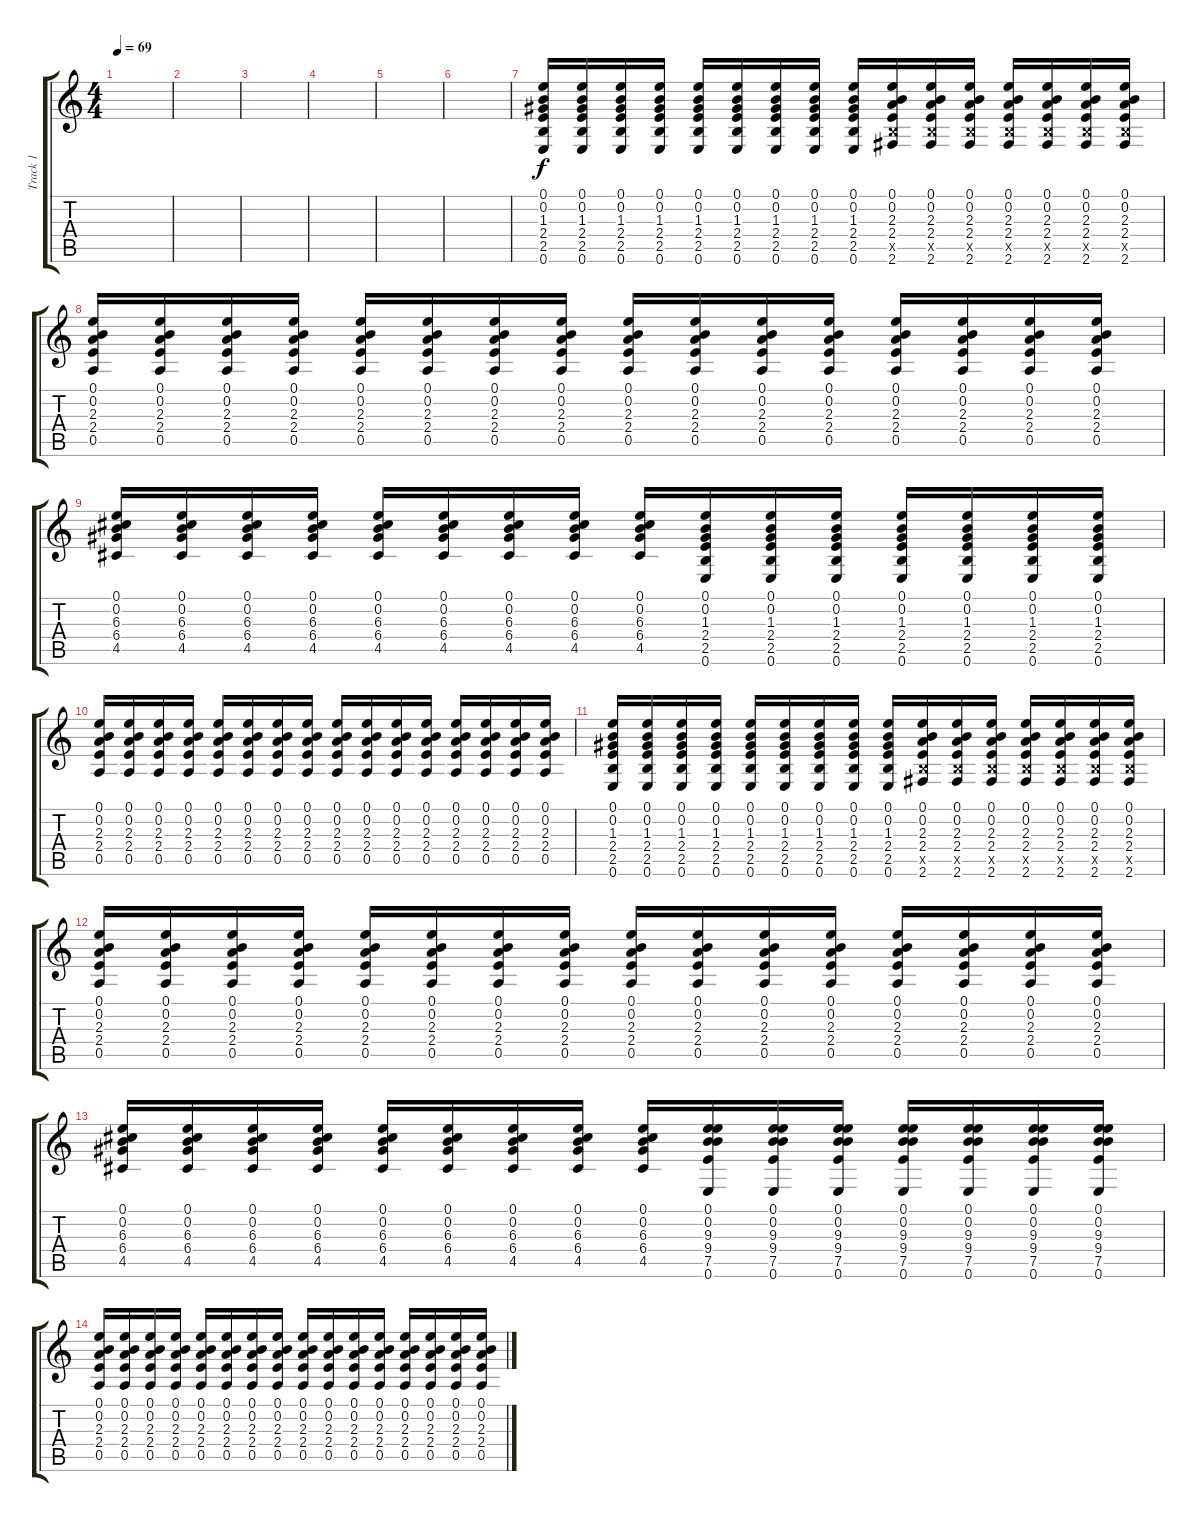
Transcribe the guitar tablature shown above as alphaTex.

\track ("Track 1" "Track 1") {instrument overdrivenguitar}
\staff {score tabs}
\tuning (E4 B3 G3 D3 A2 E2) {hide}
\ts (4 4)
\tempo 69
\clef g2
\ks c
|
|
|
|
|
|
(0.1 0.2 1.3 2.4 2.5 0.6).16 (0.1 0.2 1.3 2.4 2.5 0.6).16 (0.1 0.2 1.3 2.4 2.5 0.6).16 (0.1 0.2 1.3 2.4 2.5 0.6).16 (0.1 0.2 1.3 2.4 2.5 0.6).16 (0.1 0.2 1.3 2.4 2.5 0.6).16 (0.1 0.2 1.3 2.4 2.5 0.6).16 (0.1 0.2 1.3 2.4 2.5 0.6).16 (0.1 0.2 1.3 2.4 2.5 0.6).16 (0.1 0.2 2.3 2.4 2.5{x} 2.6).16 (0.1 0.2 2.3 2.4 2.5{x} 2.6).16 (0.1 0.2 2.3 2.4 2.5{x} 2.6).16 (0.1 0.2 2.3 2.4 2.5{x} 2.6).16 (0.1 0.2 2.3 2.4 2.5{x} 2.6).16 (0.1 0.2 2.3 2.4 2.5{x} 2.6).16 (0.1 0.2 2.3 2.4 2.5{x} 2.6).16 |
(0.1 0.2 2.3 2.4 0.5).16 (0.1 0.2 2.3 2.4 0.5).16 (0.1 0.2 2.3 2.4 0.5).16 (0.1 0.2 2.3 2.4 0.5).16 (0.1 0.2 2.3 2.4 0.5).16 (0.1 0.2 2.3 2.4 0.5).16 (0.1 0.2 2.3 2.4 0.5).16 (0.1 0.2 2.3 2.4 0.5).16 (0.1 0.2 2.3 2.4 0.5).16 (0.1 0.2 2.3 2.4 0.5).16 (0.1 0.2 2.3 2.4 0.5).16 (0.1 0.2 2.3 2.4 0.5).16 (0.1 0.2 2.3 2.4 0.5).16 (0.1 0.2 2.3 2.4 0.5).16 (0.1 0.2 2.3 2.4 0.5).16 (0.1 0.2 2.3 2.4 0.5).16 |
(0.1 0.2 6.3 6.4 4.5).16 (0.1 0.2 6.3 6.4 4.5).16 (0.1 0.2 6.3 6.4 4.5).16 (0.1 0.2 6.3 6.4 4.5).16 (0.1 0.2 6.3 6.4 4.5).16 (0.1 0.2 6.3 6.4 4.5).16 (0.1 0.2 6.3 6.4 4.5).16 (0.1 0.2 6.3 6.4 4.5).16 (0.1 0.2 6.3 6.4 4.5).16 (0.1 0.2 1.3 2.4 2.5 0.6).16 (0.1 0.2 1.3 2.4 2.5 0.6).16 (0.1 0.2 1.3 2.4 2.5 0.6).16 (0.1 0.2 1.3 2.4 2.5 0.6).16 (0.1 0.2 1.3 2.4 2.5 0.6).16 (0.1 0.2 1.3 2.4 2.5 0.6).16 (0.1 0.2 1.3 2.4 2.5 0.6).16 |
(0.1 0.2 2.3 2.4 0.5).16 (0.1 0.2 2.3 2.4 0.5).16 (0.1 0.2 2.3 2.4 0.5).16 (0.1 0.2 2.3 2.4 0.5).16 (0.1 0.2 2.3 2.4 0.5).16 (0.1 0.2 2.3 2.4 0.5).16 (0.1 0.2 2.3 2.4 0.5).16 (0.1 0.2 2.3 2.4 0.5).16 (0.1 0.2 2.3 2.4 0.5).16 (0.1 0.2 2.3 2.4 0.5).16 (0.1 0.2 2.3 2.4 0.5).16 (0.1 0.2 2.3 2.4 0.5).16 (0.1 0.2 2.3 2.4 0.5).16 (0.1 0.2 2.3 2.4 0.5).16 (0.1 0.2 2.3 2.4 0.5).16 (0.1 0.2 2.3 2.4 0.5).16 |
(0.1 0.2 1.3 2.4 2.5 0.6).16 (0.1 0.2 1.3 2.4 2.5 0.6).16 (0.1 0.2 1.3 2.4 2.5 0.6).16 (0.1 0.2 1.3 2.4 2.5 0.6).16 (0.1 0.2 1.3 2.4 2.5 0.6).16 (0.1 0.2 1.3 2.4 2.5 0.6).16 (0.1 0.2 1.3 2.4 2.5 0.6).16 (0.1 0.2 1.3 2.4 2.5 0.6).16 (0.1 0.2 1.3 2.4 2.5 0.6).16 (0.1 0.2 2.3 2.4 2.5{x} 2.6).16 (0.1 0.2 2.3 2.4 2.5{x} 2.6).16 (0.1 0.2 2.3 2.4 2.5{x} 2.6).16 (0.1 0.2 2.3 2.4 2.5{x} 2.6).16 (0.1 0.2 2.3 2.4 2.5{x} 2.6).16 (0.1 0.2 2.3 2.4 2.5{x} 2.6).16 (0.1 0.2 2.3 2.4 2.5{x} 2.6).16 |
(0.1 0.2 2.3 2.4 0.5).16 (0.1 0.2 2.3 2.4 0.5).16 (0.1 0.2 2.3 2.4 0.5).16 (0.1 0.2 2.3 2.4 0.5).16 (0.1 0.2 2.3 2.4 0.5).16 (0.1 0.2 2.3 2.4 0.5).16 (0.1 0.2 2.3 2.4 0.5).16 (0.1 0.2 2.3 2.4 0.5).16 (0.1 0.2 2.3 2.4 0.5).16 (0.1 0.2 2.3 2.4 0.5).16 (0.1 0.2 2.3 2.4 0.5).16 (0.1 0.2 2.3 2.4 0.5).16 (0.1 0.2 2.3 2.4 0.5).16 (0.1 0.2 2.3 2.4 0.5).16 (0.1 0.2 2.3 2.4 0.5).16 (0.1 0.2 2.3 2.4 0.5).16 |
(0.1 0.2 6.3 6.4 4.5).16 (0.1 0.2 6.3 6.4 4.5).16 (0.1 0.2 6.3 6.4 4.5).16 (0.1 0.2 6.3 6.4 4.5).16 (0.1 0.2 6.3 6.4 4.5).16 (0.1 0.2 6.3 6.4 4.5).16 (0.1 0.2 6.3 6.4 4.5).16 (0.1 0.2 6.3 6.4 4.5).16 (0.1 0.2 6.3 6.4 4.5).16 (0.1 0.2 9.3 9.4 7.5 0.6).16 (0.1 0.2 9.3 9.4 7.5 0.6).16 (0.1 0.2 9.3 9.4 7.5 0.6).16 (0.1 0.2 9.3 9.4 7.5 0.6).16 (0.1 0.2 9.3 9.4 7.5 0.6).16 (0.1 0.2 9.3 9.4 7.5 0.6).16 (0.1 0.2 9.3 9.4 7.5 0.6).16 |
(0.1 0.2 2.3 2.4 0.5).16 (0.1 0.2 2.3 2.4 0.5).16 (0.1 0.2 2.3 2.4 0.5).16 (0.1 0.2 2.3 2.4 0.5).16 (0.1 0.2 2.3 2.4 0.5).16 (0.1 0.2 2.3 2.4 0.5).16 (0.1 0.2 2.3 2.4 0.5).16 (0.1 0.2 2.3 2.4 0.5).16 (0.1 0.2 2.3 2.4 0.5).16 (0.1 0.2 2.3 2.4 0.5).16 (0.1 0.2 2.3 2.4 0.5).16 (0.1 0.2 2.3 2.4 0.5).16 (0.1 0.2 2.3 2.4 0.5).16 (0.1 0.2 2.3 2.4 0.5).16 (0.1 0.2 2.3 2.4 0.5).16 (0.1 0.2 2.3 2.4 0.5).16
